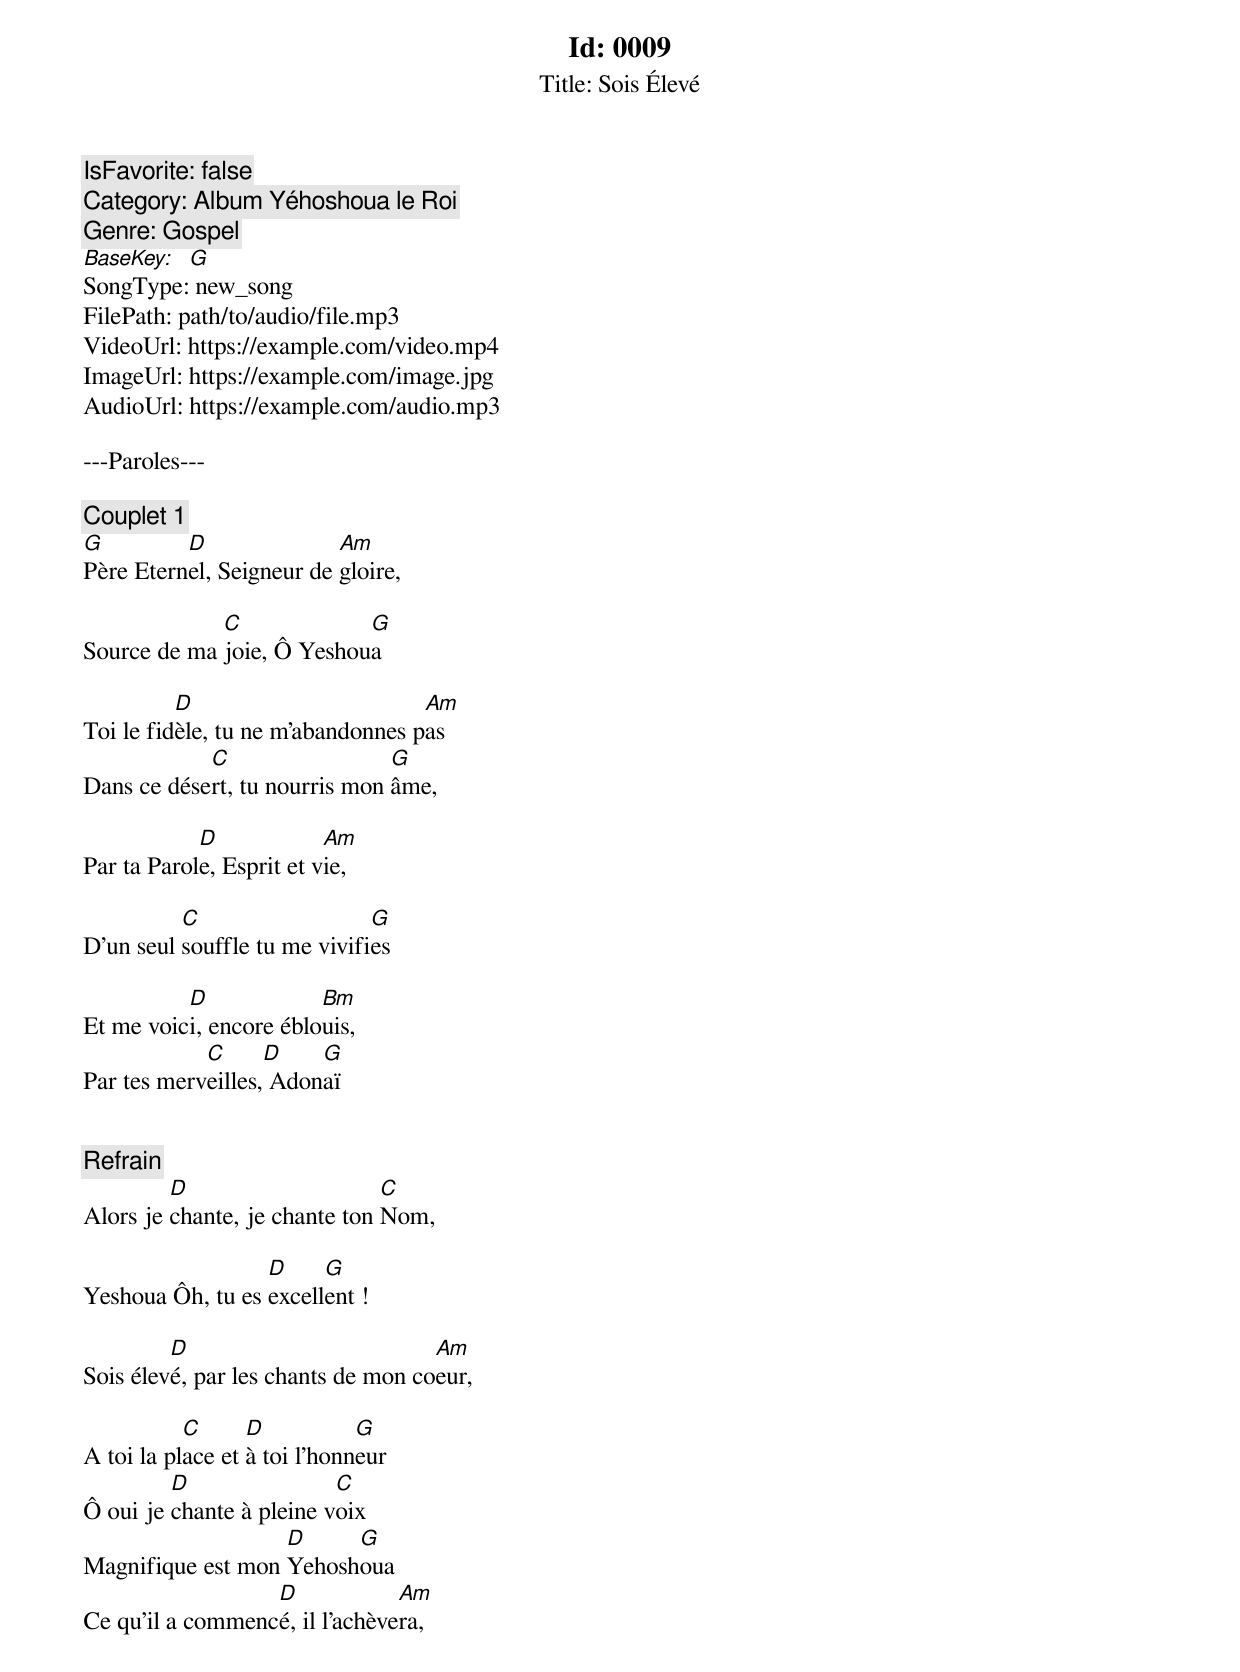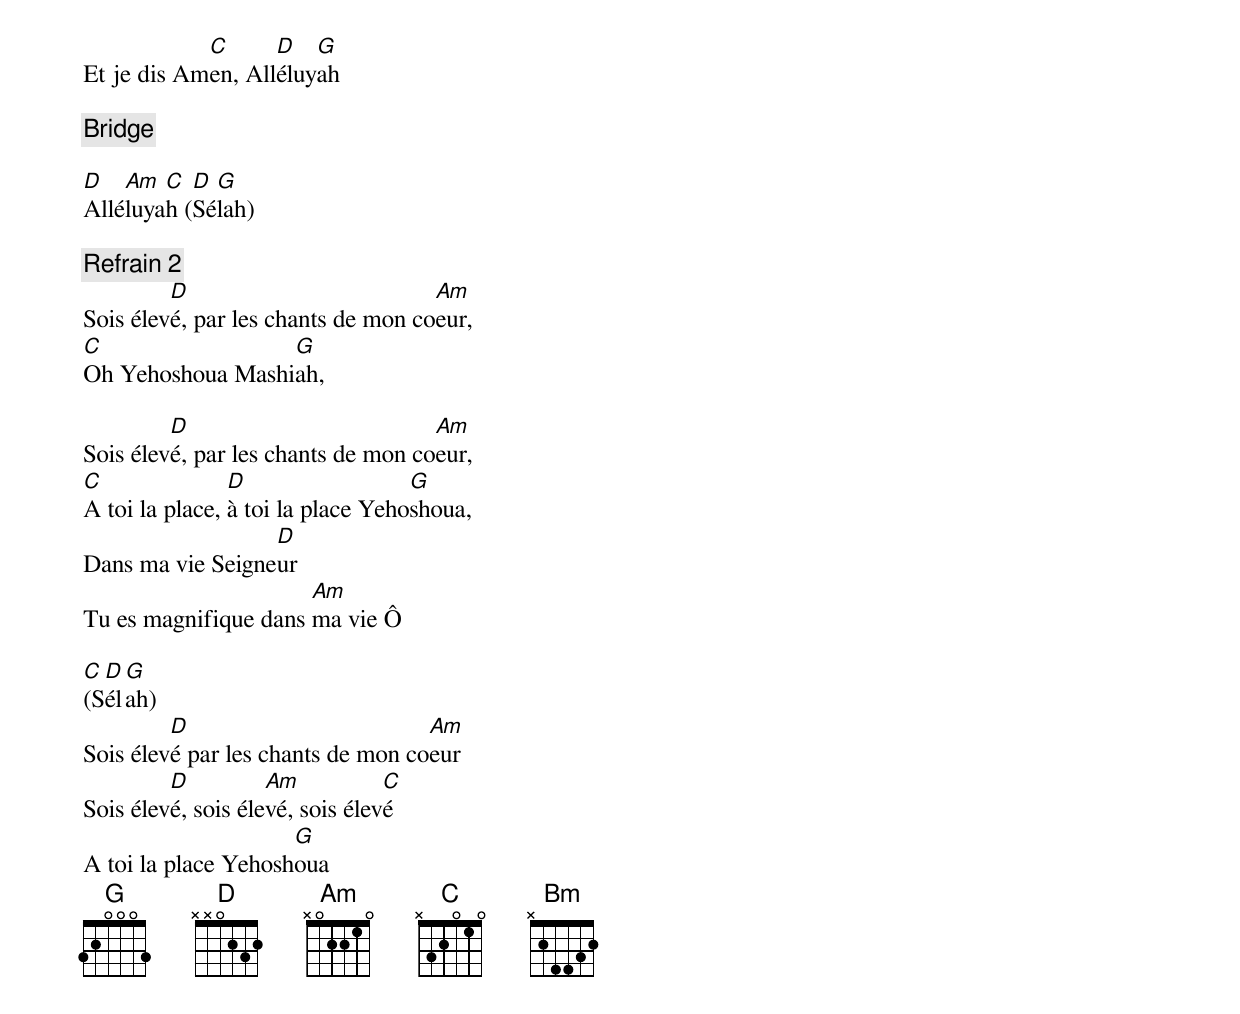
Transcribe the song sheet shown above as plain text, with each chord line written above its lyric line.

Id: 0009
Title: Sois Élevé
IsFavorite: false
Category: Album Yéhoshoua le Roi
BPM: 140
Genre: Gospel
BaseKey: G
SongType: new_song
FilePath: path/to/audio/file.mp3
VideoUrl: https://example.com/video.mp4
ImageUrl: https://example.com/image.jpg
AudioUrl: https://example.com/audio.mp3

---Paroles---

[Couplet 1]
G         D               Am
Père Eternel, Seigneur de gloire,

             C             G
Source de ma joie, Ô Yeshoua

          D                        Am
Toi le fidèle, tu ne m’abandonnes pas
            C                  G
Dans ce désert, tu nourris mon âme,

            D             Am
Par ta Parole, Esprit et vie,

          C                   G
D’un seul souffle tu me vivifies

          D             Bm
Et me voici, encore éblouis,
            C      D    G
Par tes merveilles, Adonaï


[Refrain]
         D                     C
Alors je chante, je chante ton Nom,

                  D     G
Yeshoua Ôh, tu es excellent !

         D                          Am
Sois élevé, par les chants de mon coeur,

           C      D           G
A toi la place et à toi l’honneur
         D                C
Ô oui je chante à pleine voix
                   D     G
Magnifique est mon Yehoshoua
                  D             Am
Ce qu’il a commencé, il l’achèvera,
            C      D   G
Et je dis Amen, Alléluyah

[Bridge]

D   Am  C  D G
Alléluyah (Sélah)

[Refrain 2]
         D                          Am
Sois élevé, par les chants de mon coeur,
C                 G
Oh Yehoshoua Mashiah,

         D                          Am
Sois élevé, par les chants de mon coeur,
C               D                  G
A toi la place, à toi la place Yehoshoua,
                  D
Dans ma vie Seigneur
                      Am
Tu es magnifique dans ma vie Ô

C D G
(Sélah)
         D                         Am
Sois élevé par les chants de mon coeur
         D          Am           C
Sois élevé, sois élevé, sois élevé
                     G
A toi la place Yehoshoua
